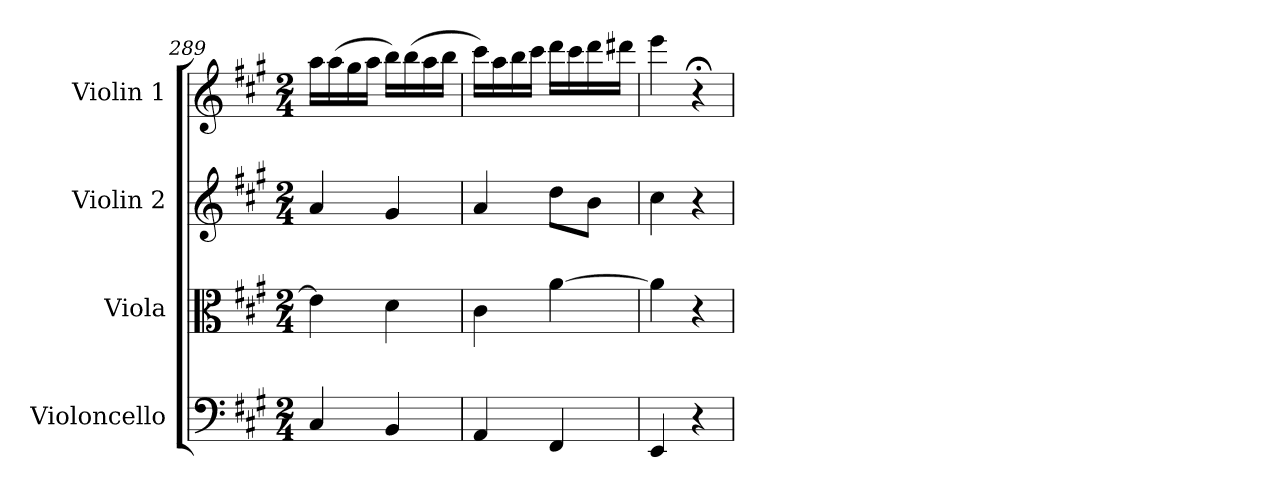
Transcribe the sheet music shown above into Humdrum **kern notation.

**kern	**kern	**kern	**kern
*part4	*part3	*part2	*part1
*staff4	*staff3	*staff2	*staff1
*I"Violoncello	*I"Viola	*I"Violin 2	*I"Violin 1
*I'Vc	*I'Vla	*I'Vln	*I'Vln
!!LO:LB:g=z
*clefF4	*clefC3	*clefG2	*clefG2
*k[f#c#g#]	*k[f#c#g#]	*k[f#c#g#]	*k[f#c#g#]
*M2/4	*M2/4	*M2/4	*M2/4
=289	=289	=289	=289
4C#/	4e\]	4a/	16aa\LL
.	.	.	(16aa\
.	.	.	16gg#\
.	.	.	16aa\JJ
4BB/	4d\	4g#/	16bb\LL)
.	.	.	(16bb\
.	.	.	16aa\
.	.	.	16bb\JJ
=290	=290	=290	=290
4AA/	4c#\	4a/	16ccc#\LL)
.	.	.	16aa\
.	.	.	16bb\
.	.	.	16ccc#\JJ
4FF#/	[4a\	8dd\L	16ddd\LL
.	.	.	16ccc#\
.	.	8b\J	16ddd\
.	.	.	16ddd#X\JJ
=291	=291	=291	=291
4EE/	4a\]	4cc#\	4eee\
4r	4r	4r	4r;<
=	=	=	=
*-	*-	*-	*-
